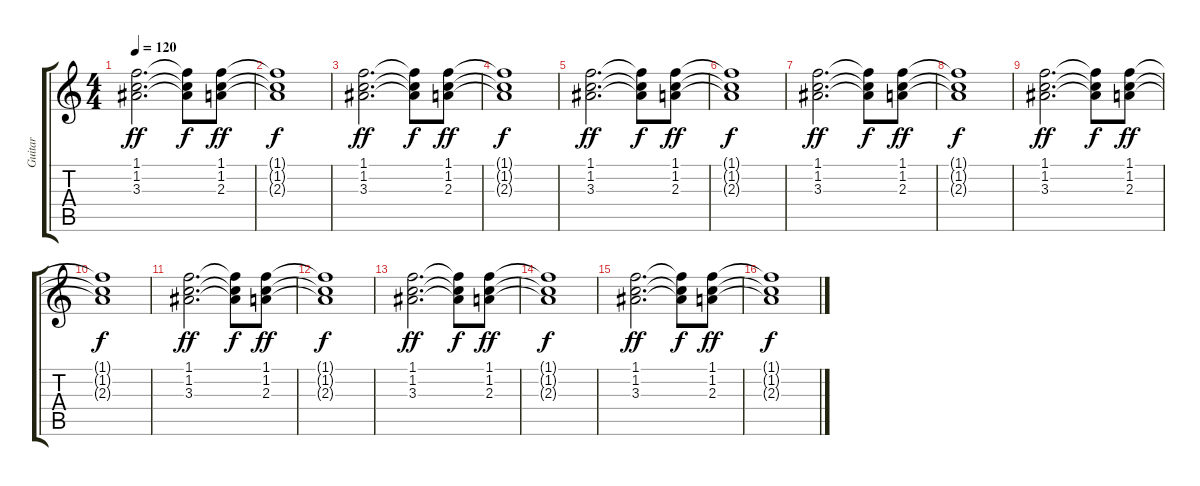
\track ("Guitar" "Guitar") {instrument acousticguitarnylon}
\staff {score tabs}
\tuning (E4 B3 G3 D3 A2 E2) {hide}
\ts (4 4)
\tempo 120
\clef g2
\ks c
(1.1 1.2 3.3).2{d dy ff} (1.1{t} 1.2{t} 3.3{t}).8{dy f} (1.1 1.2 2.3).8{dy ff} |
(1.1{t} 1.2{t} 2.3{t}).1{dy f} |
(1.1 1.2 3.3).2{d dy ff} (1.1{t} 1.2{t} 3.3{t}).8{dy f} (1.1 1.2 2.3).8{dy ff} |
(1.1{t} 1.2{t} 2.3{t}).1{dy f} |
(1.1 1.2 3.3).2{d dy ff} (1.1{t} 1.2{t} 3.3{t}).8{dy f} (1.1 1.2 2.3).8{dy ff} |
(1.1{t} 1.2{t} 2.3{t}).1{dy f} |
(1.1 1.2 3.3).2{d dy ff} (1.1{t} 1.2{t} 3.3{t}).8{dy f} (1.1 1.2 2.3).8{dy ff} |
(1.1{t} 1.2{t} 2.3{t}).1{dy f} |
(1.1 1.2 3.3).2{d dy ff} (1.1{t} 1.2{t} 3.3{t}).8{dy f} (1.1 1.2 2.3).8{dy ff} |
(1.1{t} 1.2{t} 2.3{t}).1{dy f} |
(1.1 1.2 3.3).2{d dy ff} (1.1{t} 1.2{t} 3.3{t}).8{dy f} (1.1 1.2 2.3).8{dy ff} |
(1.1{t} 1.2{t} 2.3{t}).1{dy f} |
(1.1 1.2 3.3).2{d dy ff} (1.1{t} 1.2{t} 3.3{t}).8{dy f} (1.1 1.2 2.3).8{dy ff} |
(1.1{t} 1.2{t} 2.3{t}).1{dy f} |
(1.1 1.2 3.3).2{d dy ff} (1.1{t} 1.2{t} 3.3{t}).8{dy f} (1.1 1.2 2.3).8{dy ff} |
(1.1{t} 1.2{t} 2.3{t}).1{dy f}
